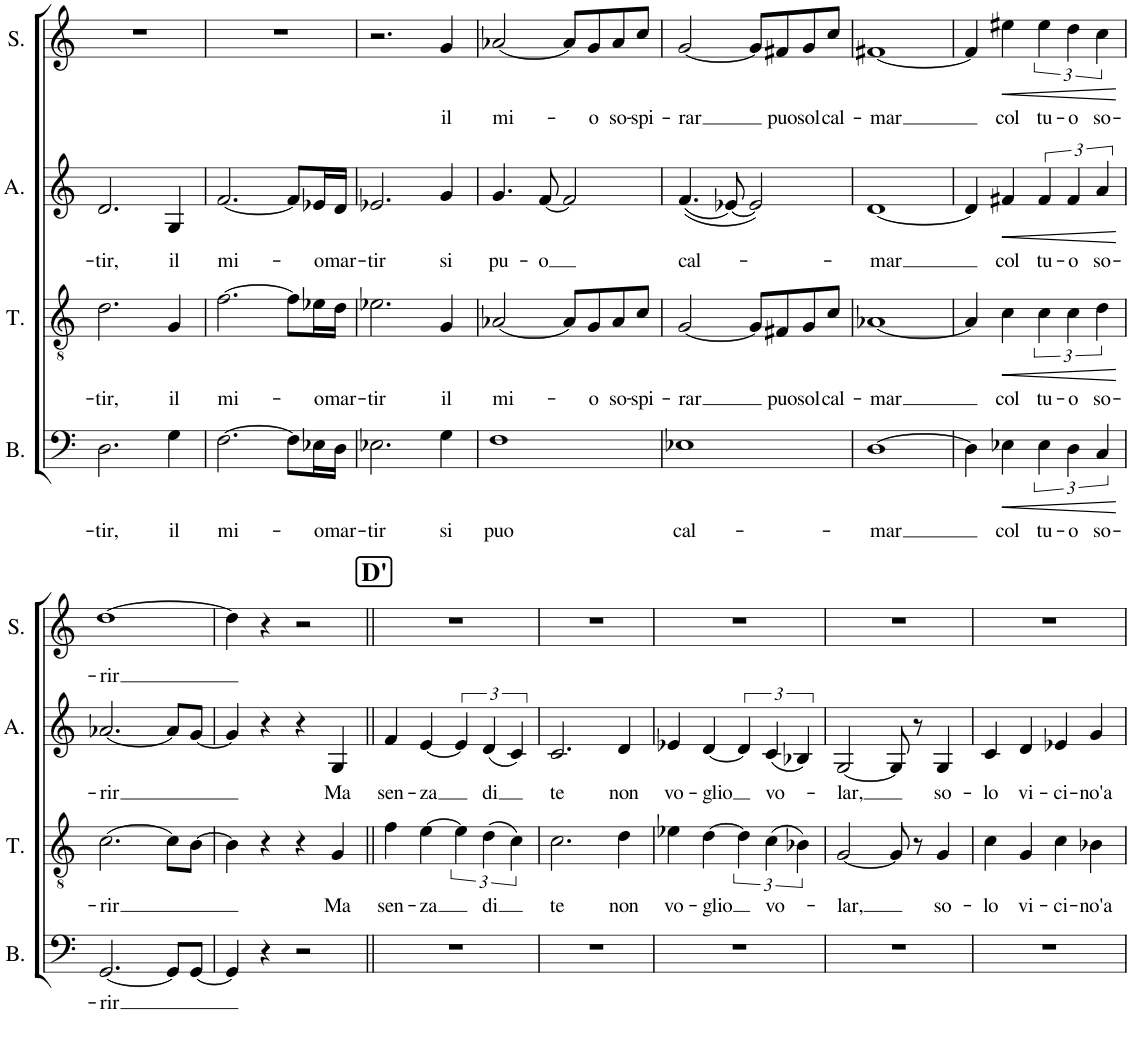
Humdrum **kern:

**kern	**text	**dynam	**kern	**text	**dynam	**kern	**text	**dynam	**kern	**text	**dynam
*part4	*part4	*part4	*part3	*part3	*part3	*part2	*part2	*part2	*part1	*part1	*part1
*staff4	*staff4	*staff4	*staff3	*staff3	*staff3	*staff2	*staff2	*staff2	*staff1	*staff1	*staff1
*I"Bass	*	*	*I"Tenor	*	*	*I"Alto	*	*	*I"Soprano	*	*
*I'B.	*	*	*I'T.	*	*	*I'A.	*	*	*I'S.	*	*
!!LO:PB:g=z
*clefF4	*	*	*clefGv2	*	*	*clefG2	*	*	*clefG2	*	*
*k[]	*	*	*k[]	*	*	*k[]	*	*	*k[]	*	*
*M4/4	*	*	*M4/4	*	*	*M4/4	*	*	*M4/4	*	*
*met(c)	*	*	*met(c)	*	*	*met(c)	*	*	*met(c)	*	*
=56	=56	=56	=56	=56	=56	=56	=56	=56	=56	=56	=56
!	!LO:LY:b	!	!	!LO:LY:b	!	!	!LO:LY:b	!	!	!	!
2.D\	-tir,	.	2.d\	-tir,	.	2.d/	-tir,	.	1r	.	.
!	!LO:LY:b	!	!	!LO:LY:b	!	!	!LO:LY:b	!	!	!	!
4G\	il	.	4G/	il	.	4G/	il	.	.	.	.
=57	=57	=57	=57	=57	=57	=57	=57	=57	=57	=57	=57
!	!LO:LY:b	!	!	!LO:LY:b	!	!	!LO:LY:b	!	!	!	!
[2.F\	mi-	.	[2.f\	mi-	.	[2.f/	mi-	.	1r	.	.
8F\L]	.	.	8f\L]	.	.	8f/L]	.	.	.	.	.
!	!LO:LY:b	!	!	!LO:LY:b	!	!	!LO:LY:b	!	!	!	!
16E-X\L	-o	.	16e-X\L	-o	.	16e-X/L	-o	.	.	.	.
!	!LO:LY:b	!	!	!LO:LY:b	!	!	!LO:LY:b	!	!	!	!
16D\JJ	mar-	.	16d\JJ	mar-	.	16d/JJ	mar-	.	.	.	.
=58	=58	=58	=58	=58	=58	=58	=58	=58	=58	=58	=58
!	!LO:LY:b	!	!	!LO:LY:b	!	!	!LO:LY:b	!	!	!	!
2.E-X\	-tir	.	2.e-X\	-tir	.	2.e-X/	-tir	.	2.r	.	.
!	!LO:LY:b	!	!	!LO:LY:b	!	!	!LO:LY:b	!	!	!LO:LY:b	!
4G\	si	.	4G/	il	.	4g/	si	.	4g/	il	.
=59	=59	=59	=59	=59	=59	=59	=59	=59	=59	=59	=59
!	!LO:LY:b	!	!	!LO:LY:b	!	!	!LO:LY:b	!	!	!LO:LY:b	!
1F	puo	.	[2A-X/	mi-	.	4.g/	pu-	.	[2a-X/	mi-	.
!	!	!	!	!	!	!	!LO:LY:b	!	!	!	!
.	.	.	.	.	.	[8f/	-o	.	.	.	.
.	.	.	8A-/L]	.	.	2f/]	.	.	8a-/L]	.	.
!	!	!	!	!LO:LY:b	!	!	!	!	!	!LO:LY:b	!
.	.	.	8G/	-o	.	.	.	.	8g/	-o	.
!	!	!	!	!LO:LY:b	!	!	!	!	!	!LO:LY:b	!
.	.	.	8A-/	so-	.	.	.	.	8a-/	so-	.
!	!	!	!	!LO:LY:b	!	!	!	!	!	!LO:LY:b	!
.	.	.	8c/J	-spi-	.	.	.	.	8cc/J	-spi-	.
=60	=60	=60	=60	=60	=60	=60	=60	=60	=60	=60	=60
!	!LO:LY:b	!	!	!LO:LY:b	!	!	!LO:LY:b	!	!	!LO:LY:b	!
1E-X	cal-	.	[2G/	-rar	.	((4.f/	cal-	.	[2g/	-rar	.
.	.	.	.	.	.	[8e-X/)	.	.	.	.	.
.	.	.	8G/L]	.	.	2e-/])	.	.	8g/L]	.	.
!	!	!	!	!LO:LY:b	!	!	!	!	!	!LO:LY:b	!
.	.	.	8F#X/	puo	.	.	.	.	8f#X/	puo	.
!	!	!	!	!LO:LY:b	!	!	!	!	!	!LO:LY:b	!
.	.	.	8G/	sol	.	.	.	.	8g/	sol	.
!	!	!	!	!LO:LY:b	!	!	!	!	!	!LO:LY:b	!
.	.	.	8c/J	cal-	.	.	.	.	8cc/J	cal-	.
=61	=61	=61	=61	=61	=61	=61	=61	=61	=61	=61	=61
!	!LO:LY:b	!	!	!LO:LY:b	!	!	!LO:LY:b	!	!	!LO:LY:b	!
[1D	-mar	.	[1A-X	-mar	.	[1d	-mar	.	[1f#X	-mar	.
=62	=62	=62	=62	=62	=62	=62	=62	=62	=62	=62	=62
4D\]	.	.	4A-/]	.	.	4d/]	.	.	4f#/]	.	.
!	!LO:LY:b	!LO:HP:b	!	!LO:LY:b	!LO:HP:b	!	!LO:LY:b	!LO:HP:b	!	!LO:LY:b	!LO:HP:b
4E-X\	col	<	4c\	col	<	4f#X/	col	<	4ee#X\	col	<
!	!LO:LY:b	!	!	!LO:LY:b	!	!	!LO:LY:b	!	!	!LO:LY:b	!
6E-\	tu-	.	6c\	tu-	.	6f#/	tu-	.	6ee#\	tu-	.
!	!LO:LY:b	!	!	!LO:LY:b	!	!	!LO:LY:b	!	!	!LO:LY:b	!
6D\	-o	.	6c\	-o	.	6f#/	-o	.	6dd\	-o	.
!	!LO:LY:b	!	!	!LO:LY:b	!	!	!LO:LY:b	!	!	!LO:LY:b	!
6C/	so-	.	6d\	so-	.	6a/	so-	.	6cc\	so-	.
.	.	[	.	.	[	.	.	[	.	.	[
!!LO:LB:g=z
=63	=63	=63	=63	=63	=63	=63	=63	=63	=63	=63	=63
!	!LO:LY:b	!	!	!LO:LY:b	!	!	!LO:LY:b	!	!	!LO:LY:b	!
[2.GG/	-rir	.	[2.c\	-rir	.	[2.a-X/	-rir	.	[1dd	-rir	.
8GG/L]	.	.	8c\L]	.	.	8a-/L]	.	.	.	.	.
[8GG/J	.	.	[8B\J	.	.	[8g/J	.	.	.	.	.
=64	=64	=64	=64	=64	=64	=64	=64	=64	=64	=64	=64
4GG/]	.	.	4B\]	.	.	4g/]	.	.	4dd\]	.	.
4r	.	.	4r	.	.	4r	.	.	4r	.	.
2r	.	.	4r	.	.	4r	.	.	2r	.	.
!	!	!	!	!LO:LY:b	!	!	!LO:LY:b	!	!	!	!
.	.	.	4G/	Ma	.	4G/	Ma	.	.	.	.
!!LO:REH:place=s1:a:B:cj:fs=14:t=D'
=65||	=65||	=65||	=65||	=65||	=65||	=65||	=65||	=65||	=65||	=65||	=65||
!	!	!	!	!LO:LY:b	!	!	!LO:LY:b	!	!	!	!
1r	.	.	4f\	sen-	.	4f/	sen-	.	1r	.	.
!	!	!	!	!LO:LY:b	!	!	!LO:LY:b	!	!	!	!
.	.	.	[4e\	-za	.	[4e/	-za	.	.	.	.
.	.	.	6e\]	.	.	6e/]	.	.	.	.	.
!	!	!	!	!LO:LY:b	!	!	!LO:LY:b	!	!	!	!
.	.	.	(6d\	di	.	(6d/	di	.	.	.	.
.	.	.	6c\)	.	.	6c/)	.	.	.	.	.
=66	=66	=66	=66	=66	=66	=66	=66	=66	=66	=66	=66
!	!	!	!	!LO:LY:b	!	!	!LO:LY:b	!	!	!	!
1r	.	.	2.c\	te	.	2.c/	te	.	1r	.	.
!	!	!	!	!LO:LY:b	!	!	!LO:LY:b	!	!	!	!
.	.	.	4d\	non	.	4d/	non	.	.	.	.
=67	=67	=67	=67	=67	=67	=67	=67	=67	=67	=67	=67
!	!	!	!	!LO:LY:b	!	!	!LO:LY:b	!	!	!	!
1r	.	.	4e-X\	vo-	.	4e-X/	vo-	.	1r	.	.
!	!	!	!	!LO:LY:b	!	!	!LO:LY:b	!	!	!	!
.	.	.	[4d\	-glio	.	[4d/	-glio	.	.	.	.
.	.	.	6d\]	.	.	6d/]	.	.	.	.	.
!	!	!	!	!LO:LY:b	!	!	!LO:LY:b	!	!	!	!
.	.	.	(6c\	vo-	.	(6c/	vo-	.	.	.	.
.	.	.	6B-X\)	.	.	6B-X/)	.	.	.	.	.
=68	=68	=68	=68	=68	=68	=68	=68	=68	=68	=68	=68
!	!	!	!	!LO:LY:b	!	!	!LO:LY:b	!	!	!	!
1r	.	.	[2G/	-lar,	.	[2G/	-lar,	.	1r	.	.
.	.	.	8G/]	.	.	8G/]	.	.	.	.	.
.	.	.	8r	.	.	8r	.	.	.	.	.
!	!	!	!	!LO:LY:b	!	!	!LO:LY:b	!	!	!	!
.	.	.	4G/	so-	.	4G/	so-	.	.	.	.
=69	=69	=69	=69	=69	=69	=69	=69	=69	=69	=69	=69
!	!	!	!	!LO:LY:b	!	!	!LO:LY:b	!	!	!	!
1r	.	.	4c\	-lo	.	4c/	-lo	.	1r	.	.
!	!	!	!	!LO:LY:b	!	!	!LO:LY:b	!	!	!	!
.	.	.	4G/	vi-	.	4d/	vi-	.	.	.	.
!	!	!	!	!LO:LY:b	!	!	!LO:LY:b	!	!	!	!
.	.	.	4c\	-ci-	.	4e-X/	-ci-	.	.	.	.
!	!	!	!	!LO:LY:b	!	!	!LO:LY:b	!	!	!	!
.	.	.	4B-X\	-no'a	.	4g/	-no'a	.	.	.	.
=	=	=	=	=	=	=	=	=	=	=	=
*-	*-	*-	*-	*-	*-	*-	*-	*-	*-	*-	*-
